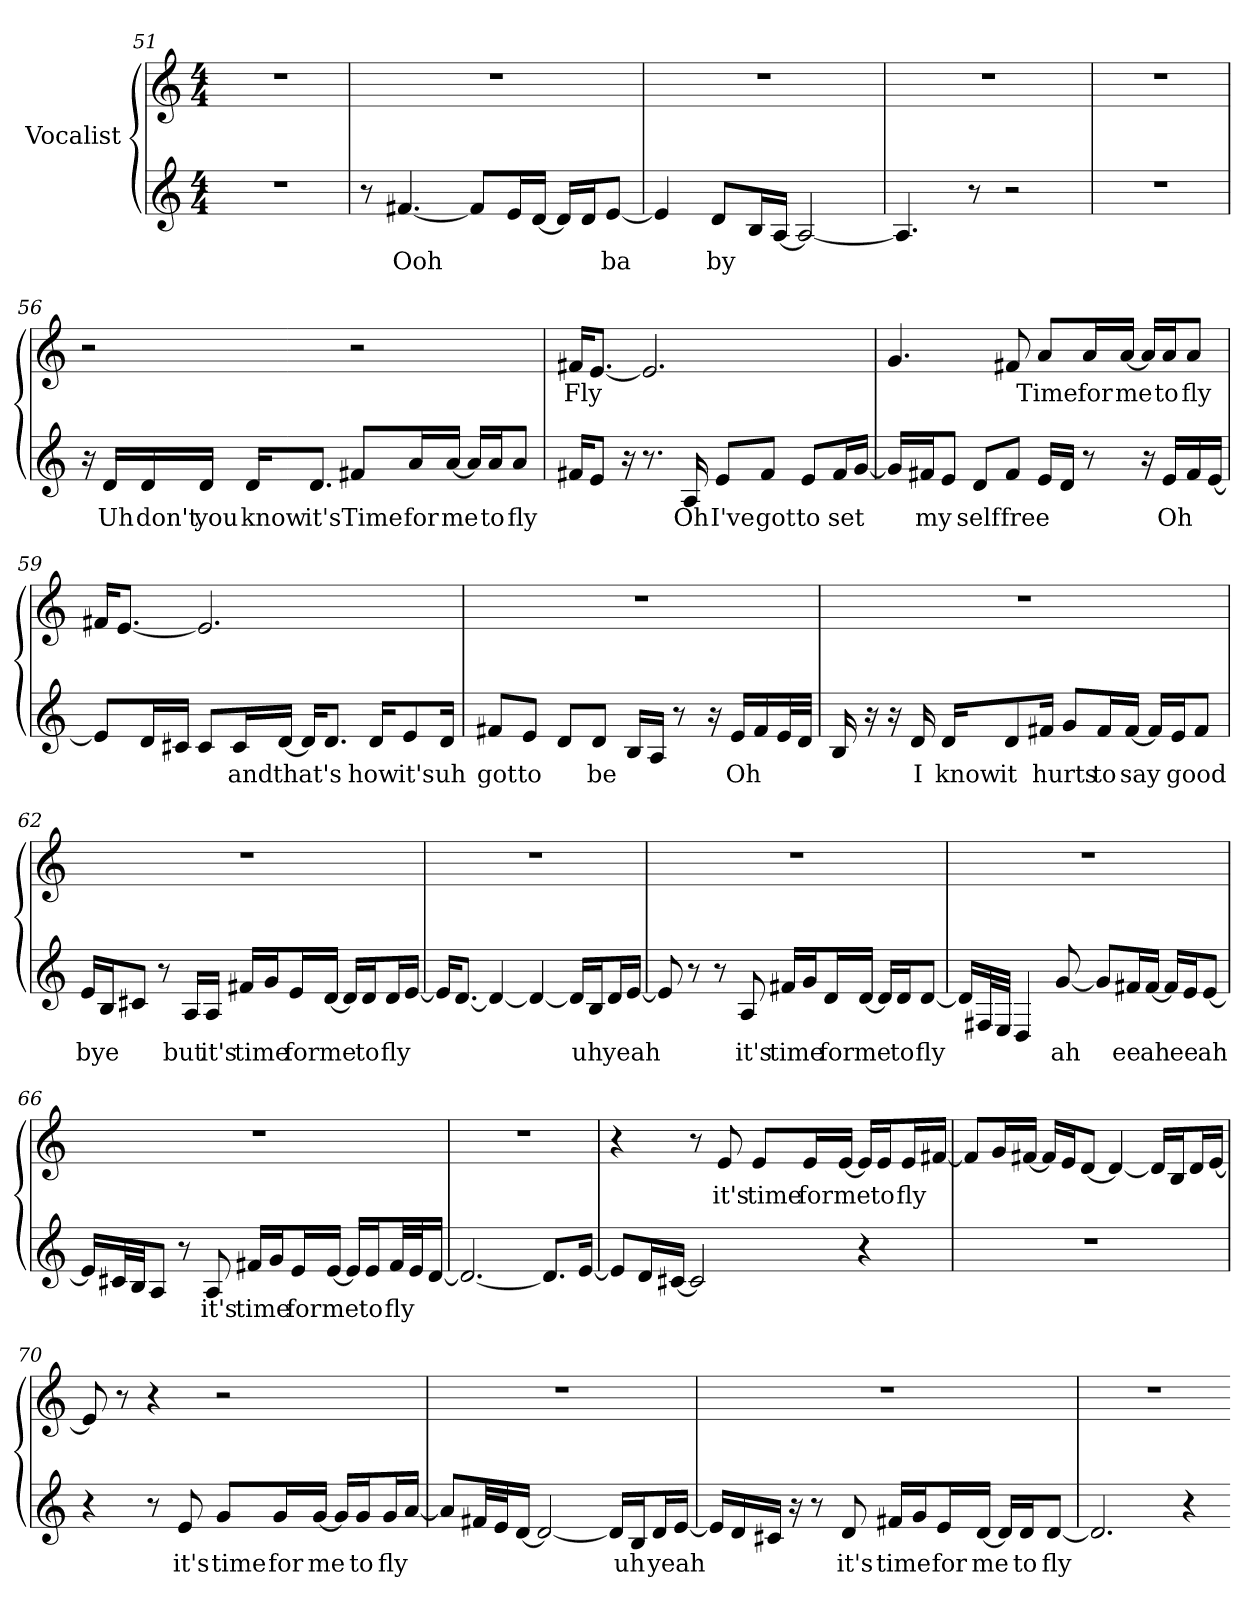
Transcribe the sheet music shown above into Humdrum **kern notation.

**kern	**text	**kern	**text
*part1	*part1	*part1	*part1
*staff2	*staff2	*staff1	*staff1
*I"Vocalist	*	*	*
*clefG2	*	*clefG2	*
*M4/4	*	*M4/4	*
=51	=51	=51	=51
1r	.	1r	.
=52	=52	=52	=52
8r	.	1r	.
[4.f#X	Ooh	.	.
8f#/L]	_	.	.
16e/L	_	.	.
[16d/JJ	_	.	.
16d/LL]	_	.	.
16d/J	_	.	.
[8e/J	ba-	.	.
=53	=53	=53	=53
4e]	_	1r	.
8d/L	-by	.	.
16B/L	_	.	.
[16A/JJ	_	.	.
2A_	_	.	.
=54	=54	=54	=54
4.A]	_	1r	.
8r	.	.	.
2r	.	.	.
=55	=55	=55	=55
1r	.	1r	.
=56	=56	=56	=56
16r	.	2r	.
16d/LL	Uh	.	.
16d/	don't	.	.
16d/JJ	you	.	.
16d/KL	know	.	.
8.d/J	it's	.	.
8f#X/L	Time	2r	.
16a/L	for	.	.
[16a/JJ	me	.	.
16a/LL]	_	.	.
16a/J	to	.	.
8a/J	fly	.	.
=57	=57	=57	=57
16f#X/KL	_	16f#X/KL	Fly
8e/J	_	[8.e/J	_
16r	.	.	.
8.r	.	2.e]	_
16A	Oh	.	.
8e/L	I've	.	.
8f#/J	got	.	.
8e/L	to	.	.
16f#/L	set	.	.
[16g/JJ	_	.	.
=58	=58	=58	=58
16g/LL]	_	4.g	_
16f#X/J	my	.	.
8e/J	_	.	.
8d/L	self	.	.
8f#/J	free	8f#X	_
16e/LL	_	8a/L	Time
16d/JJ	_	.	.
8r	.	16a/L	for
.	.	[16a/JJ	me
16r	.	16a/LL]	_
16e/LL	Oh	16a/J	to
16f#/	_	8a/J	fly
[16e/JJ	_	.	.
=59	=59	=59	=59
8e/L]	_	16f#X/KL	_
.	.	[8.e/J	_
16d/L	_	.	.
16c#X/JJ	_	.	.
8c#/L	_	2.e]	_
16c#/L	and	.	.
[16d/JJ	that's	.	.
16d/KL]	_	.	.
8.d/J	_	.	.
16d/KL	how	.	.
8e/	it's	.	.
16d/Jk	uh	.	.
=60	=60	=60	=60
8f#X/L	got	1r	.
8e/J	to	.	.
8d/L	_	.	.
8d/J	be	.	.
16B/LL	_	.	.
16A/JJ	_	.	.
8r	.	.	.
16r	.	.	.
16e/LL	Oh	.	.
16f#/	_	.	.
32e/L	_	.	.
32d/JJJ	_	.	.
=61	=61	=61	=61
16B	_	1r	.
16r	.	.	.
16r	.	.	.
16d	I	.	.
16d/KL	know	.	.
8d/	it	.	.
16f#X/Jk	hurts	.	.
8g/L	_	.	.
16f#/L	to	.	.
[16f#/JJ	say	.	.
16f#/LL]	_	.	.
16e/J	good-	.	.
8f#/J	_	.	.
=62	=62	=62	=62
16e/LL	-bye	1r	.
16B/J	_	.	.
8c#X/J	_	.	.
8r	.	.	.
16A/LL	but	.	.
16A/JJ	it's	.	.
16f#X/LL	time	.	.
16g/J	_	.	.
16e/L	for	.	.
[16d/JJ	me	.	.
16d/LL]	_	.	.
16d/J	to	.	.
16d/L	fly	.	.
[16e/JJ	_	.	.
=63	=63	=63	=63
16e/KL]	_	1r	.
[8.d/J	_	.	.
4d_	_	.	.
4d_	_	.	.
16d/LL]	_	.	.
16B/J	uh	.	.
16d/L	yeah	.	.
[16e/JJ	_	.	.
=64	=64	=64	=64
8e]	_	1r	.
8r	.	.	.
8r	.	.	.
8A	it's	.	.
16f#X/LL	time	.	.
16g/J	_	.	.
16d/L	for	.	.
[16d/JJ	me	.	.
16d/LL]	_	.	.
16d/J	to	.	.
[8d/J	fly	.	.
=65	=65	=65	=65
16d/LL]	_	1r	.
32F#X/L	_	.	.
32E/JJJ	_	.	.
4D	_	.	.
[8g	ah	.	.
8g/L]	_	.	.
16f#X/L	ee	.	.
[16f#/JJ	ah	.	.
16f#/LL]	_	.	.
16e/J	ee	.	.
[8e/J	ah	.	.
=66	=66	=66	=66
16e/LL]	_	1r	.
32c#X/L	_	.	.
32B/JJ	_	.	.
8A/J	_	.	.
8r	.	.	.
8A	it's	.	.
16f#X/LL	time	.	.
16g/J	_	.	.
16e/L	for	.	.
[16e/JJ	me	.	.
16e/LL]	_	.	.
16e/J	to	.	.
32f#/LL	fly	.	.
32e/J	_	.	.
[16d/JJ	_	.	.
=67	=67	=67	=67
2.d_	_	1r	.
8.d/L]	_	.	.
[16e/Jk	_	.	.
=68	=68	=68	=68
8e/L]	_	4r	.
16d/L	_	.	.
[16c#X/JJ	_	.	.
2c#]	_	8r	.
.	.	8e	it's
.	.	8e/L	time
.	.	16e/L	for
.	.	[16e/JJ	me
4r	.	16e/LL]	_
.	.	16e/J	to
.	.	16e/L	fly
.	.	[16f#X/JJ	_
=69	=69	=69	=69
1r	.	8f#/L]	_
.	.	16g/L	_
.	.	[16f#X/JJ	_
.	.	16f#/LL]	_
.	.	16e/J	_
.	.	[8d/J	_
.	.	4d_	_
.	.	16d/LL]	_
.	.	16B/J	_
.	.	16d/L	_
.	.	[16e/JJ	_
=70	=70	=70	=70
4r	.	8e]	_
.	.	8r	.
8r	.	4r	.
8e	it's	.	.
8g/L	time	2r	.
16g/L	for	.	.
[16g/JJ	me	.	.
16g/LL]	_	.	.
16g/J	to	.	.
16g/L	fly	.	.
[16a/JJ	_	.	.
=71	=71	=71	=71
8a/L]	_	1r	.
32f#X/LL	_	.	.
32e/J	_	.	.
[16d/JJ	_	.	.
2d_	_	.	.
16d/LL]	_	.	.
16B/J	uh	.	.
16d/L	yeah	.	.
[16e/JJ	_	.	.
=72	=72	=72	=72
16e/LL]	_	1r	.
16d/	_	.	.
16c#X/JJ	_	.	.
16r	.	.	.
8r	.	.	.
8d	it's	.	.
16f#X/LL	time	.	.
16g/J	_	.	.
16e/L	for	.	.
[16d/JJ	me	.	.
16d/LL]	_	.	.
16d/J	to	.	.
[8d/J	fly	.	.
=73	=73	=73	=73
2.d]	_	1r	.
4r	.	.	.
=-	=-	=-	=-
*-	*-	*-	*-
